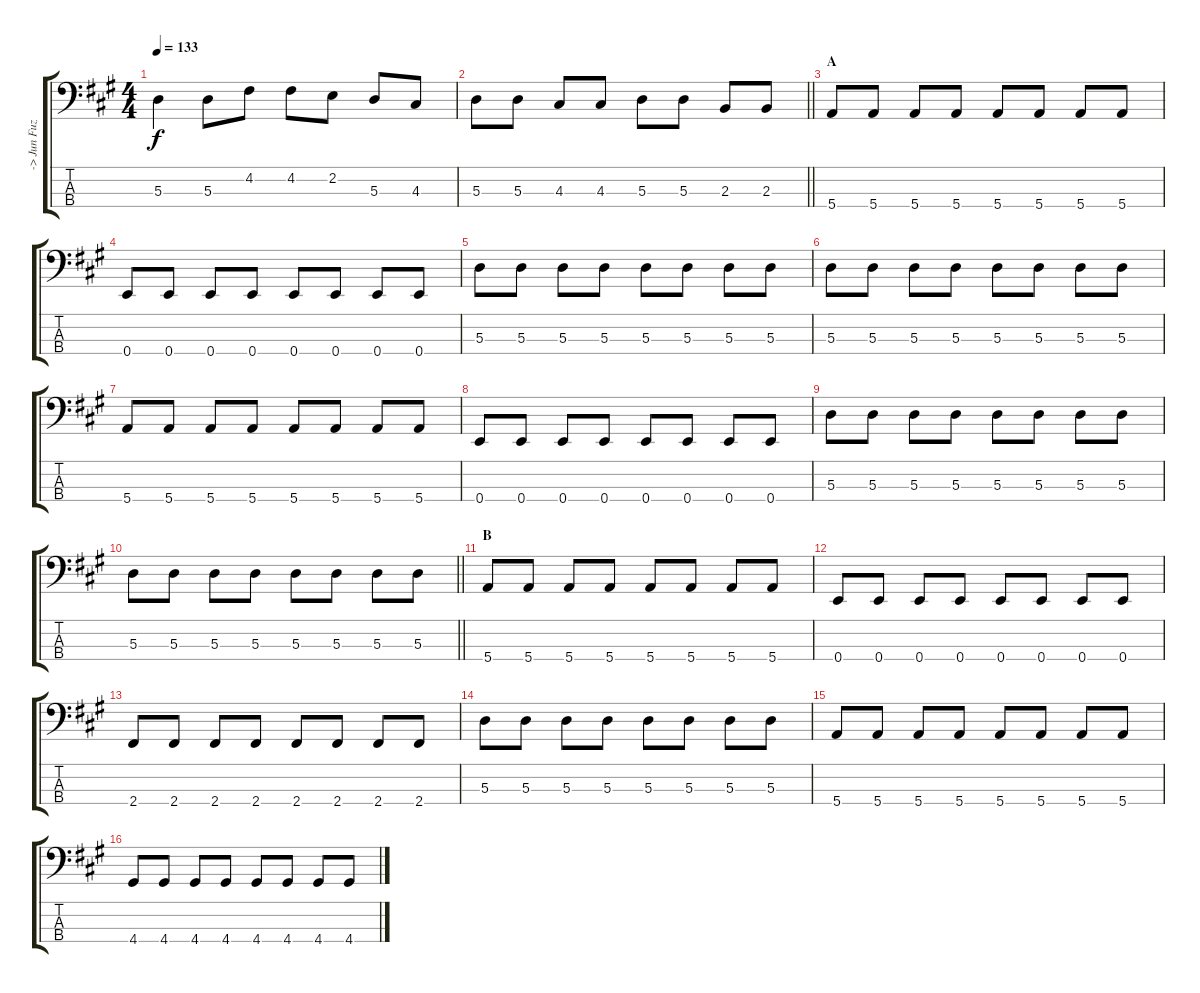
\track ("-> Jun Fuzz Suport (n/a)" "-> Jun Fuz") {instrument distortionguitar}
\staff {score tabs}
\tuning (G2 D2 A1 E1) {hide}
\ts (4 4)
\tempo 133
\clef f4
\ks a
5.3.4{dy f} 5.3.8 4.2.8 4.2.8 2.2.8 5.3.8 4.3.8 |
\barLineRight lightlight
5.3.8 5.3.8 4.3.8 4.3.8 5.3.8 5.3.8 2.3.8 2.3.8 |
\section ("" "A")
5.4.8 5.4.8 5.4.8 5.4.8 5.4.8 5.4.8 5.4.8 5.4.8 |
0.4.8 0.4.8 0.4.8 0.4.8 0.4.8 0.4.8 0.4.8 0.4.8 |
5.3.8 5.3.8 5.3.8 5.3.8 5.3.8 5.3.8 5.3.8 5.3.8 |
5.3.8 5.3.8 5.3.8 5.3.8 5.3.8 5.3.8 5.3.8 5.3.8 |
5.4.8 5.4.8 5.4.8 5.4.8 5.4.8 5.4.8 5.4.8 5.4.8 |
0.4.8 0.4.8 0.4.8 0.4.8 0.4.8 0.4.8 0.4.8 0.4.8 |
5.3.8 5.3.8 5.3.8 5.3.8 5.3.8 5.3.8 5.3.8 5.3.8 |
\barLineRight lightlight
5.3.8 5.3.8 5.3.8 5.3.8 5.3.8 5.3.8 5.3.8 5.3.8 |
\section ("" "B")
5.4.8 5.4.8 5.4.8 5.4.8 5.4.8 5.4.8 5.4.8 5.4.8 |
0.4.8 0.4.8 0.4.8 0.4.8 0.4.8 0.4.8 0.4.8 0.4.8 |
2.4.8 2.4.8 2.4.8 2.4.8 2.4.8 2.4.8 2.4.8 2.4.8 |
5.3.8 5.3.8 5.3.8 5.3.8 5.3.8 5.3.8 5.3.8 5.3.8 |
5.4.8 5.4.8 5.4.8 5.4.8 5.4.8 5.4.8 5.4.8 5.4.8 |
4.4.8 4.4.8 4.4.8 4.4.8 4.4.8 4.4.8 4.4.8 4.4.8
